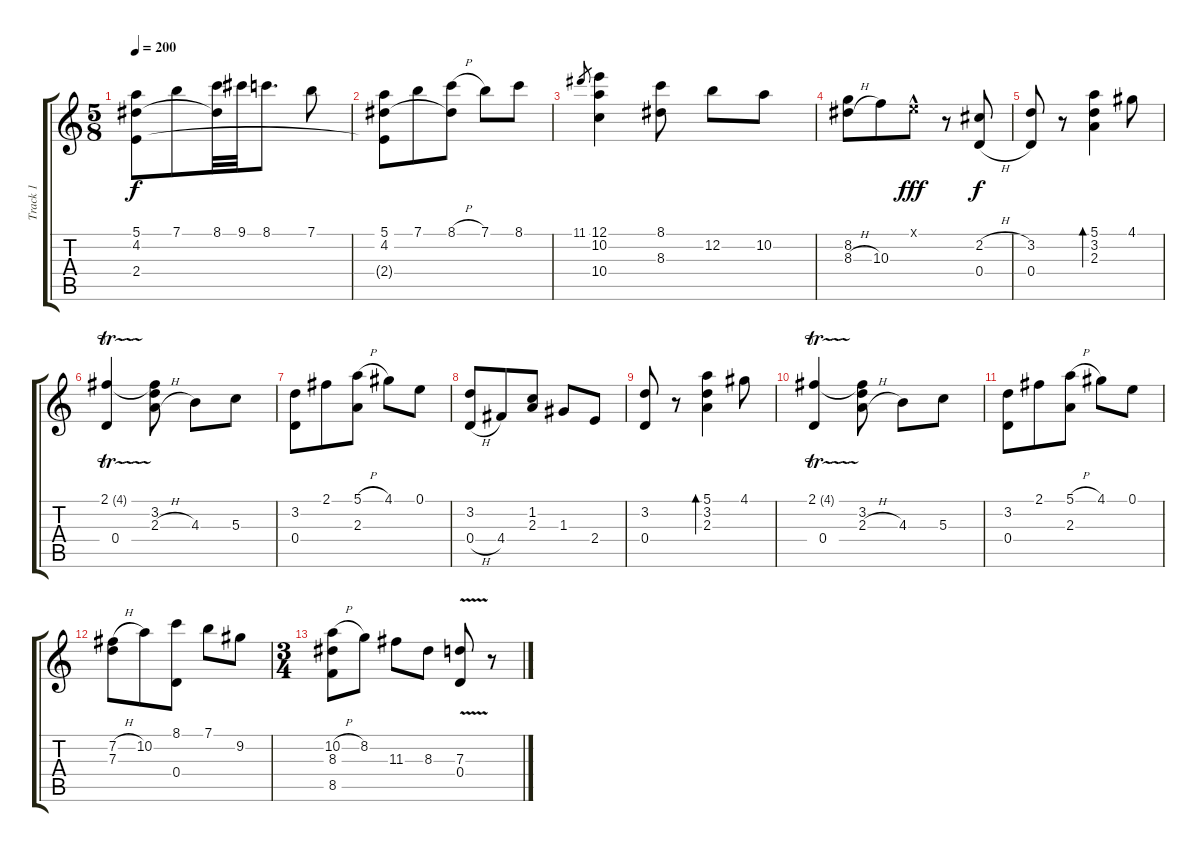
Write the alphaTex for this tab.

\track ("Track 1" "Track 1") {instrument acousticguitarnylon}
\staff {score tabs}
\tuning (E4 B3 G3 D3 A2 E2) {hide}
\ts (5 8)
\tempo 200
\clef g2
\ks c
(5.1 4.2 2.4{t}).8{dy f} 7.1.8 (8.1 4.2{t}).32 9.1.32 8.1.8{d} 7.1.8 |
(5.1 4.2 2.4{t}).8 7.1.8 (8.1{h} 4.2{t}).8 7.1.8 8.1.8 |
11.1.8{gr} (12.1 10.2 10.4).4 (8.1 8.3).8 12.2.8 10.2.8 |
(8.2 8.3{h}).8 10.3.8 0.1{hac x}.8{dy fff} r.8 (2.2{h} 0.4{h}).8{dy f} |
(3.2 0.4).8 r.8 (5.1 3.2 2.3).4{bd 120} 4.1.8 |
(2.1{tr (4 16)} 0.4).4 (2.1{t} 3.2 2.3{h}).8 4.3.8 5.3.8 |
(3.2 0.4).8 2.1.8 (5.1{h} 2.3).8 4.1.8 0.1.8 |
(3.2 0.4{h}).8 4.4.8 (1.2 2.3).8 1.3.8 2.4.8 |
(3.2 0.4).8 r.8 (5.1 3.2 2.3).4{bd 120} 4.1.8 |
(2.1{tr (4 16)} 0.4).4 (2.1{t} 3.2 2.3{h}).8 4.3.8 5.3.8 |
(3.2 0.4).8 2.1.8 (5.1{h} 2.3).8 4.1.8 0.1.8 |
(7.2{h} 7.3).8 10.2.8 (8.1 0.4).8 7.1.8 9.2.8 |
\ts (3 4)
(10.2{h} 8.3 8.5).8 8.2.8 11.3.8 8.3.8 (7.3{v} 0.4).8 r.8
